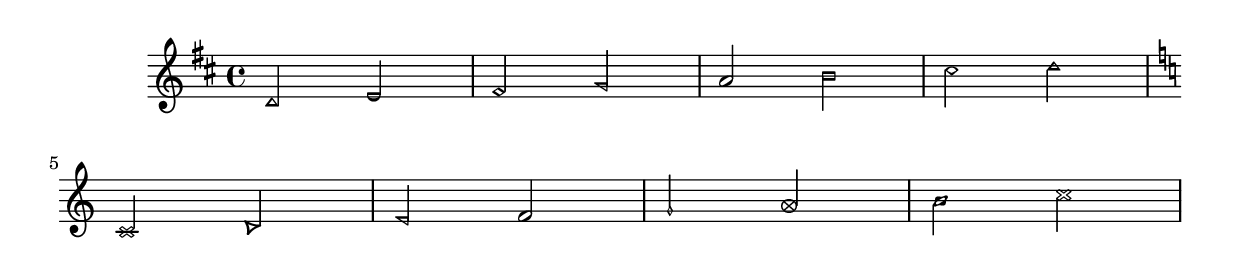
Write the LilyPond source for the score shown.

%% Do not edit this file; it is automatically
%% generated from LSR http://lsr.dsi.unimi.it
%% This file is in the public domain.
\version "2.13.20"

\header {
  lsrtags = "pitches, editorial-annotations"

%% Translation of GIT committish: e0aa246e0ed1a86dc41a99ab79bff822d3320aa7
  doctitlees = "Aplicar estilos de cabeza según la nota de la escala"
  texidoces = "
La propiedad @code{shapeNoteStyles} se puede usar para definir varios
estilos de cabezas de nota para cada grado de la escala (según esté
establecido por la armadura o por la propiedad @code{tonic}).  Esta
propiedad requiere un conjunto de símbolos, que pueden ser puramente
arbitrarios (se permiten expresiones geométricas como @code{triangle},
triángulo, @code{cross}, aspas, y @code{xcircle}, círculo con aspas) o
basados en una antigua tradición americana de grabado (ciertos nombres
de nota latinos trambién se permiten).

Dicho esto, para imitar antiguos cancioneros americanos, existen varios
estilos predefinidos de cabezas de nota disponibles a través de
instrucciones de abreviatura como @code{\\aikenHeads} o
@code{\\sacredHarpHeads}.

Este ejemplo muestra distintas formas de obtener cabezas de notas con forma,
y muestra la capacidad de transportar una melodía sin perder la
correspondencia entre las funciones armónicas y los estilos de cabezas de
nota.

"


%% Translation of GIT committish: 0a868be38a775ecb1ef935b079000cebbc64de40
  doctitlede = "Notenkopfstile basierend auf der Tonleiterstufe erstellen"
  texidocde = "
Die @code{shapeNoteStyles}-(NotenFormenStile)-Eigenschaft kann benutzt
werden, um verschiedene Notenstile für jeden Schritt der Tonleiter
zu definieren (vorgegeben von der Tonart oder der @qq{tonic}
(Tonika)-Eigneschaft.  Diese Eigenschaft braucht eine Anzahl von Symbolen,
welche beliebig sein können (geometrische Ausdrücke wie @code{triangle}
(Dreieck), @code{cross} (Kreuz) und @code{xcircle} (X-Kreis) sind erlaubt)
oder basierend auf einer alten amerikanischen Notensatztradition (einige
lateinische Notenbezeichnungen sind auch erlaubt).

Um alte amerikanische Liederbücher zu imitieren, gibt es einige
vordefinierte Notenstile wie etwa @code{\\aikenHeads} (im Stil von Aiken)
oder @code{\\sacredHarpHeads} (im Stil der Sacred Harp-Tradition).

Dieses Beispiel zeigt, wie man unterschiedlich geformte Noten erhält und
eine Melodie transponieren kann, ohne dass das Verhältnis zwischen den
harmonischen Funktionen und dem Notenstil verloren geht.

"

%% Translation of GIT committish: 4ab2514496ac3d88a9f3121a76f890c97cedcf4e
  texidocfr = "
La propriété @code{shapeNoteStyles} permet d'affecter un profil
particulier à chaque degré de la gamme -- à partir de l'armure ou
de la propriété @code{tonic}.  Ses valeurs sont constituées d'une liste
de symboles, qu'il s'agisse de formes géométriques (@code{triangle},
@code{cross}, ou @code{xcircle}) ou basés sur la tradition des graveurs
américains (avec quelques noms de note latins).

LilyPond dispose de deux raccourcis, @code{\aikenHeads} et
@code{\sacredHarpHeads}, permettant de reproduire déanciens recueils de
chansons américaines.

L'exemple suivant montre plusieurs manières de profiler les têtes de
note, ainsi que la capacité de trnsposer tout en respectant la fonction
harmonique de chaque note dans la gamme.

"
  doctitlefr = "Profilage des notes selon leur degré dans la gamme"


  texidoc = "
The @code{shapeNoteStyles} property can be used to define various note
head styles for each step of the scale (as set by the key signature or
the @code{tonic} property). This property requires a set of symbols,
which can be purely arbitrary (geometrical expressions such as
@code{triangle}, @code{cross}, and @code{xcircle} are allowed) or based
on old American engraving tradition (some latin note names are also
allowed).

That said, to imitate old American song books, there are several
predefined note head styles available through shortcut commands such as
@code{\\aikenHeads} or @code{\\sacredHarpHeads}.

This example shows different ways to obtain shape note heads, and
demonstrates the ability to transpose a melody without losing the
correspondence between harmonic functions and note head styles.

"
  doctitle = "Applying note head styles depending on the step of the scale"
} % begin verbatim

fragment = {
  \key c \major
  c2 d
  e2 f
  g2 a
  b2 c
}

\new Staff {
  \transpose c d
  \relative c' {
    \set shapeNoteStyles = #'#(do re mi fa
                               #f la ti)
    \fragment
  }

  \break

  \relative c' {
    \set shapeNoteStyles = #'#(cross triangle fa #f
                               mensural xcircle diamond)
    \fragment
  }
}

